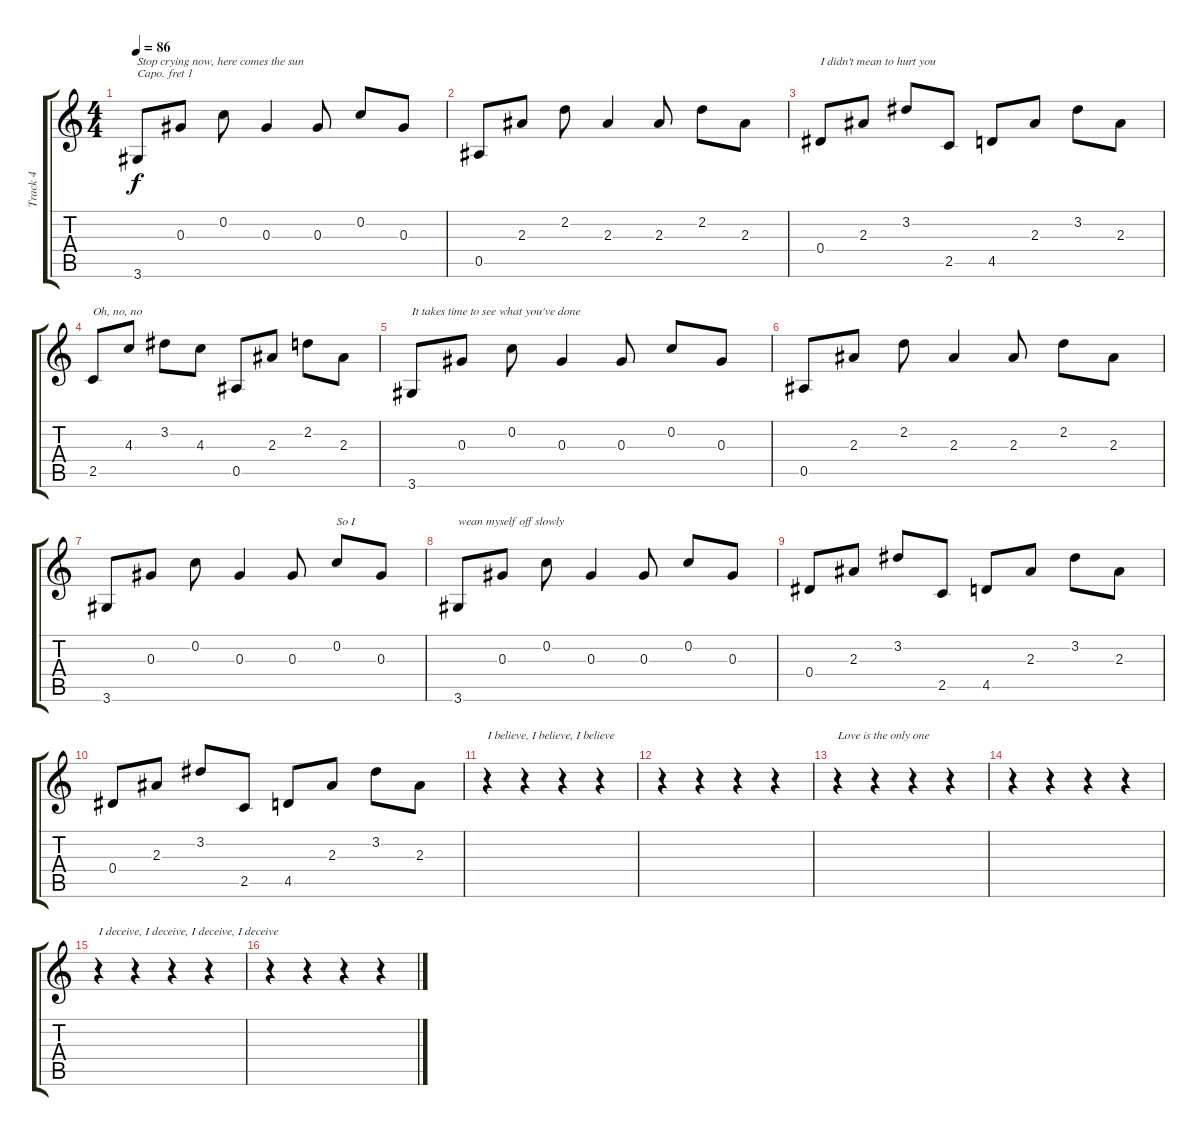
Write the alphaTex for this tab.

\track ("Track 4" "Track 4") {instrument acousticguitarsteel}
\staff {score tabs}
\capo 1
\tuning (E4 B3 G3 D3 A2 E2) {hide}
\ts (4 4)
\tempo 86
\clef g2
\ks c
3.6.8{txt "Stop crying now, here comes the sun" dy f} 0.3.8 0.2.8 0.3.4 0.3.8 0.2.8 0.3.8 |
0.5.8 2.3.8 2.2.8 2.3.4 2.3.8 2.2.8 2.3.8 |
0.4.8{txt "I didn't mean to hurt you"} 2.3.8 3.2.8 2.5.8 4.5.8 2.3.8 3.2.8 2.3.8 |
2.5.8{txt "Oh, no, no"} 4.3.8 3.2.8 4.3.8 0.5.8 2.3.8 2.2.8 2.3.8 |
3.6.8{txt "It takes time to see what you've done"} 0.3.8 0.2.8 0.3.4 0.3.8 0.2.8 0.3.8 |
0.5.8 2.3.8 2.2.8 2.3.4 2.3.8 2.2.8 2.3.8 |
3.6.8 0.3.8 0.2.8 0.3.4 0.3.8 0.2.8{txt "So I"} 0.3.8 |
3.6.8{txt "wean myself off slowly"} 0.3.8 0.2.8 0.3.4 0.3.8 0.2.8 0.3.8 |
0.4.8 2.3.8 3.2.8 2.5.8 4.5.8 2.3.8 3.2.8 2.3.8 |
0.4.8 2.3.8 3.2.8 2.5.8 4.5.8 2.3.8 3.2.8 2.3.8 |
r.4{txt "I believe, I believe, I believe"} r.4 r.4 r.4 |
r.4 r.4 r.4 r.4 |
r.4{txt "Love is the only one"} r.4 r.4 r.4 |
r.4 r.4 r.4 r.4 |
r.4{txt "I deceive, I deceive, I deceive, I deceive"} r.4 r.4 r.4 |
r.4 r.4 r.4 r.4
